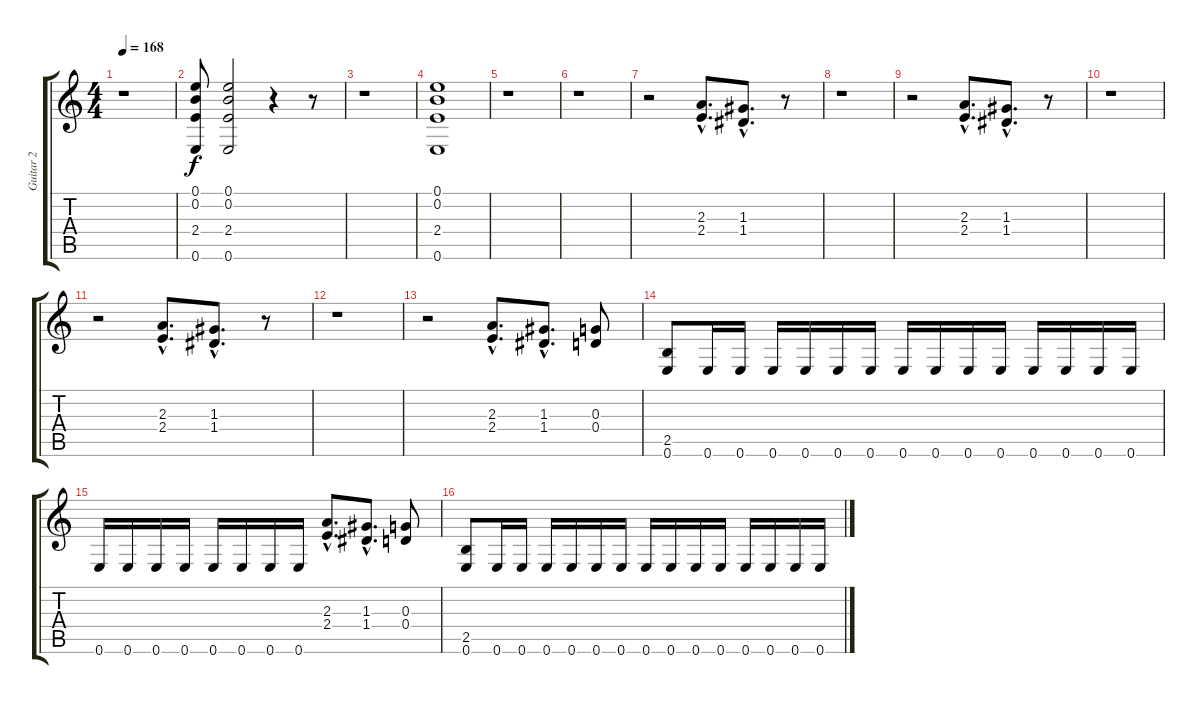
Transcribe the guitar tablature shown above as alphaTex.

\track ("Guitar 2" "Guitar 2") {instrument overdrivenguitar}
\staff {score tabs}
\tuning (E4 B3 G3 D3 A2 E2) {hide}
\ts (4 4)
\tempo 168
\clef g2
\ks c
r.1{dy f} |
(0.1 0.2 2.4 0.6).8 (0.1 0.2 2.4 0.6).2 r.4 r.8 |
r.1 |
(0.1 0.2 2.4 0.6).1 |
r.1 |
r.1 |
r.2 (2.3{hac} 2.4{hac}).8{d} (1.3{hac} 1.4{hac}).8{d} r.8 |
r.1 |
r.2 (2.3{hac} 2.4{hac}).8{d} (1.3{hac} 1.4{hac}).8{d} r.8 |
r.1 |
r.2 (2.3{hac} 2.4{hac}).8{d} (1.3{hac} 1.4{hac}).8{d} r.8 |
r.1 |
r.2 (2.3{hac} 2.4{hac}).8{d} (1.3{hac} 1.4{hac}).8{d} (0.3 0.4).8 |
(2.5 0.6).8 0.6.16 0.6.16 0.6.16 0.6.16 0.6.16 0.6.16 0.6.16 0.6.16 0.6.16 0.6.16 0.6.16 0.6.16 0.6.16 0.6.16 |
0.6.16 0.6.16 0.6.16 0.6.16 0.6.16 0.6.16 0.6.16 0.6.16 (2.3{hac} 2.4{hac}).8{d} (1.3{hac} 1.4{hac}).8{d} (0.3 0.4).8 |
(2.5 0.6).8 0.6.16 0.6.16 0.6.16 0.6.16 0.6.16 0.6.16 0.6.16 0.6.16 0.6.16 0.6.16 0.6.16 0.6.16 0.6.16 0.6.16
